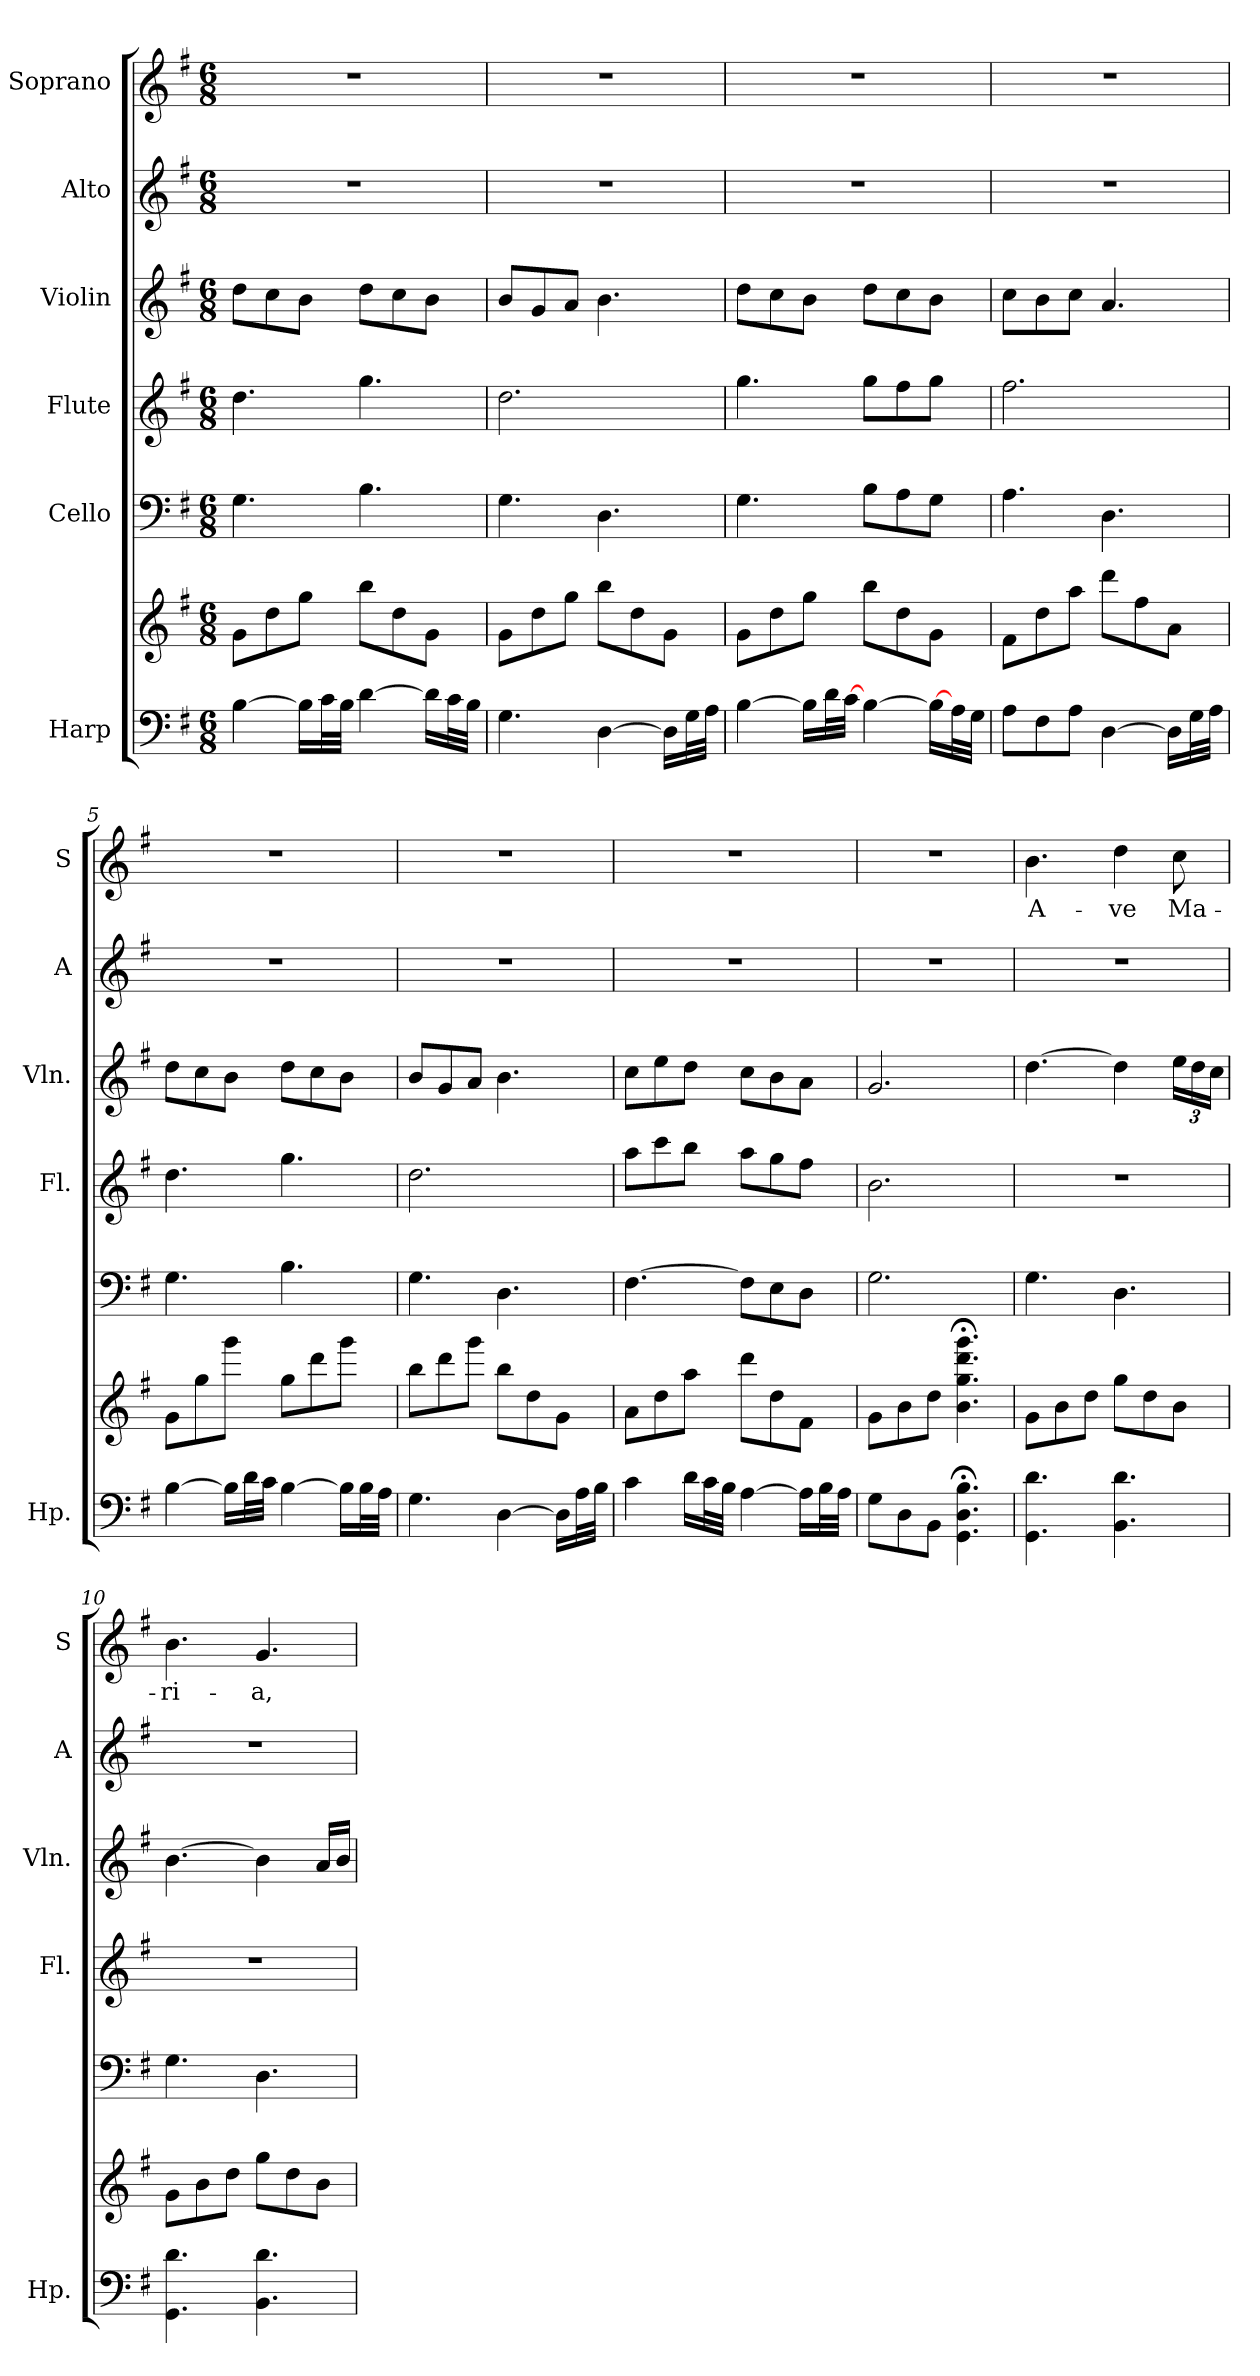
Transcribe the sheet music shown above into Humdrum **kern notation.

**kern	**kern	**kern	**kern	**kern	**kern	**kern	**text
*part6	*part6	*part5	*part4	*part3	*part2	*part1	*part1
*staff7	*staff6	*staff5	*staff4	*staff3	*staff2	*staff1	*staff1
*I"Harp	*	*I"Cello	*I"Flute	*I"Violin	*I"Alto	*I"Soprano	*
*I'Hp.	*	*	*I'Fl.	*I'Vln.	*I'A	*I'S	*
*clefF4	*clefG2	*clefF4	*clefG2	*clefG2	*clefG2	*clefG2	*
*k[f#]	*k[f#]	*k[f#]	*k[f#]	*k[f#]	*k[f#]	*k[f#]	*
*G:	*G:	*G:	*G:	*G:	*G:	*G:	*
*M6/8	*M6/8	*M6/8	*M6/8	*M6/8	*M6/8	*M6/8	*
*MM75	*MM75	*MM75	*MM75	*MM75	*MM75	*MM75	*
=1	=1	=1	=1	=1	=1	=1	=1
[4B\	8g\L	4.G\	4.dd\	8dd\L	2.r	2.r	.
.	8dd\	.	.	8cc\	.	.	.
16B\LL]	8gg\J	.	.	8b\J	.	.	.
32c\L	.	.	.	.	.	.	.
32B\JJJ	.	.	.	.	.	.	.
[4d\	8bb\L	4.B\	4.gg\	8dd\L	.	.	.
.	8dd\	.	.	8cc\	.	.	.
16d\LL]	8g\J	.	.	8b\J	.	.	.
32c\L	.	.	.	.	.	.	.
32B\JJJ	.	.	.	.	.	.	.
=2	=2	=2	=2	=2	=2	=2	=2
4.G\	8g\L	4.G\	2.dd\	8b/L	2.r	2.r	.
.	8dd\	.	.	8g/	.	.	.
.	8gg\J	.	.	8a/J	.	.	.
[4D\	8bb\L	4.D\	.	4.b\	.	.	.
.	8dd\	.	.	.	.	.	.
16D\LL]	8g\J	.	.	.	.	.	.
32G\L	.	.	.	.	.	.	.
32A\JJJ	.	.	.	.	.	.	.
=3	=3	=3	=3	=3	=3	=3	=3
[4B\	8g\L	4.G\	4.gg\	8dd\L	2.r	2.r	.
.	8dd\	.	.	8cc\	.	.	.
16B\LL]	8gg\J	.	.	8b\J	.	.	.
32d\L	.	.	.	.	.	.	.
[32c\JJJ	.	.	.	.	.	.	.
[4B\	8bb\L	8B\L	8gg\L	8dd\L	.	.	.
.	8dd\	8A\	8ff#\	8cc\	.	.	.
16B\LL_	8g\J	8G\J	8gg\J	8b\J	.	.	.
32A\L	.	.	.	.	.	.	.
32G\JJJ	.	.	.	.	.	.	.
!!LO:PB:g=z
=4	=4	=4	=4	=4	=4	=4	=4
8A\L	8f#\L	4.A\	2.ff#\	8cc\L	2.r	2.r	.
8F#\	8dd\	.	.	8b\	.	.	.
8A\J	8aa\J	.	.	8cc\J	.	.	.
[4D\	8ddd\L	4.D\	.	4.a/	.	.	.
.	8ff#\	.	.	.	.	.	.
16D\LL]	8a\J	.	.	.	.	.	.
32G\L	.	.	.	.	.	.	.
32A\JJJ	.	.	.	.	.	.	.
=5	=5	=5	=5	=5	=5	=5	=5
[4B\	8g\L	4.G\	4.dd\	8dd\L	2.r	2.r	.
.	8gg\	.	.	8cc\	.	.	.
16B\LL]	8ggg\J	.	.	8b\J	.	.	.
32d\L	.	.	.	.	.	.	.
32c\JJJ	.	.	.	.	.	.	.
[4B\	8gg\L	4.B\	4.gg\	8dd\L	.	.	.
.	8ddd\	.	.	8cc\	.	.	.
16B\LL]	8ggg\J	.	.	8b\J	.	.	.
32B\L	.	.	.	.	.	.	.
32A\JJJ	.	.	.	.	.	.	.
=6	=6	=6	=6	=6	=6	=6	=6
4.G\	8bb\L	4.G\	2.dd\	8b/L	2.r	2.r	.
.	8ddd\	.	.	8g/	.	.	.
.	8ggg\J	.	.	8a/J	.	.	.
[4D\	8bb\L	4.D\	.	4.b\	.	.	.
.	8dd\	.	.	.	.	.	.
16D\LL]	8g\J	.	.	.	.	.	.
32A\L	.	.	.	.	.	.	.
32B\JJJ	.	.	.	.	.	.	.
=7	=7	=7	=7	=7	=7	=7	=7
4c\	8a\L	[4.F#\	8aa\L	8cc\L	2.r	2.r	.
.	8dd\	.	8ccc\	8ee\	.	.	.
16d\LL	8aa\J	.	8bb\J	8dd\J	.	.	.
32c\L	.	.	.	.	.	.	.
32B\JJJ	.	.	.	.	.	.	.
[4A\	8ddd\L	8F#\L]	8aa\L	8cc\L	.	.	.
.	8dd\	8E\	8gg\	8b\	.	.	.
16A\LL]	8f#\J	8D\J	8ff#\J	8a\J	.	.	.
32B\L	.	.	.	.	.	.	.
32A\JJJ	.	.	.	.	.	.	.
=8	=8	=8	=8	=8	=8	=8	=8
8G\L	8g\L	2.G\	2.b\	2.g/	2.r	2.r	.
8D\	8b\	.	.	.	.	.	.
8BB\J	8dd\J	.	.	.	.	.	.
4.GG\;< 4.D\;< 4.B\;<	4.b\;< 4.gg\;< 4.ddd\;< 4.ggg\;<	.	.	.	.	.	.
=9	=9	=9	=9	=9	=9	=9	=9
!	!	!	!	!	!	!	!LO:LY:b
4.GG\ 4.d\	8g\L	4.G\	2.r	[4.dd\	2.r	4.b\	A-
.	8b\	.	.	.	.	.	.
.	8dd\J	.	.	.	.	.	.
!	!	!	!	!	!	!	!LO:LY:b
4.BB\ 4.d\	8gg\L	4.D\	.	4dd\]	.	4dd\	-ve
.	8dd\	.	.	.	.	.	.
!	!	!	!	!	!	!	!LO:LY:b
.	8b\J	.	.	24ee\LL	.	8cc\	Ma-
.	.	.	.	24dd\	.	.	.
.	.	.	.	24cc\JJ	.	.	.
!!LO:LB:g=z
=10	=10	=10	=10	=10	=10	=10	=10
!	!	!	!	!	!	!	!LO:LY:b
4.GG\ 4.d\	8g\L	4.G\	2.r	[4.b\	2.r	4.b\	-ri-
.	8b\	.	.	.	.	.	.
.	8dd\J	.	.	.	.	.	.
!	!	!	!	!	!	!	!LO:LY:b
4.BB\ 4.d\	8gg\L	4.D\	.	4b\]	.	4.g/	-a,
.	8dd\	.	.	.	.	.	.
.	8b\J	.	.	16a/LL	.	.	.
.	.	.	.	16b/JJ	.	.	.
=	=	=	=	=	=	=	=
*-	*-	*-	*-	*-	*-	*-	*-
